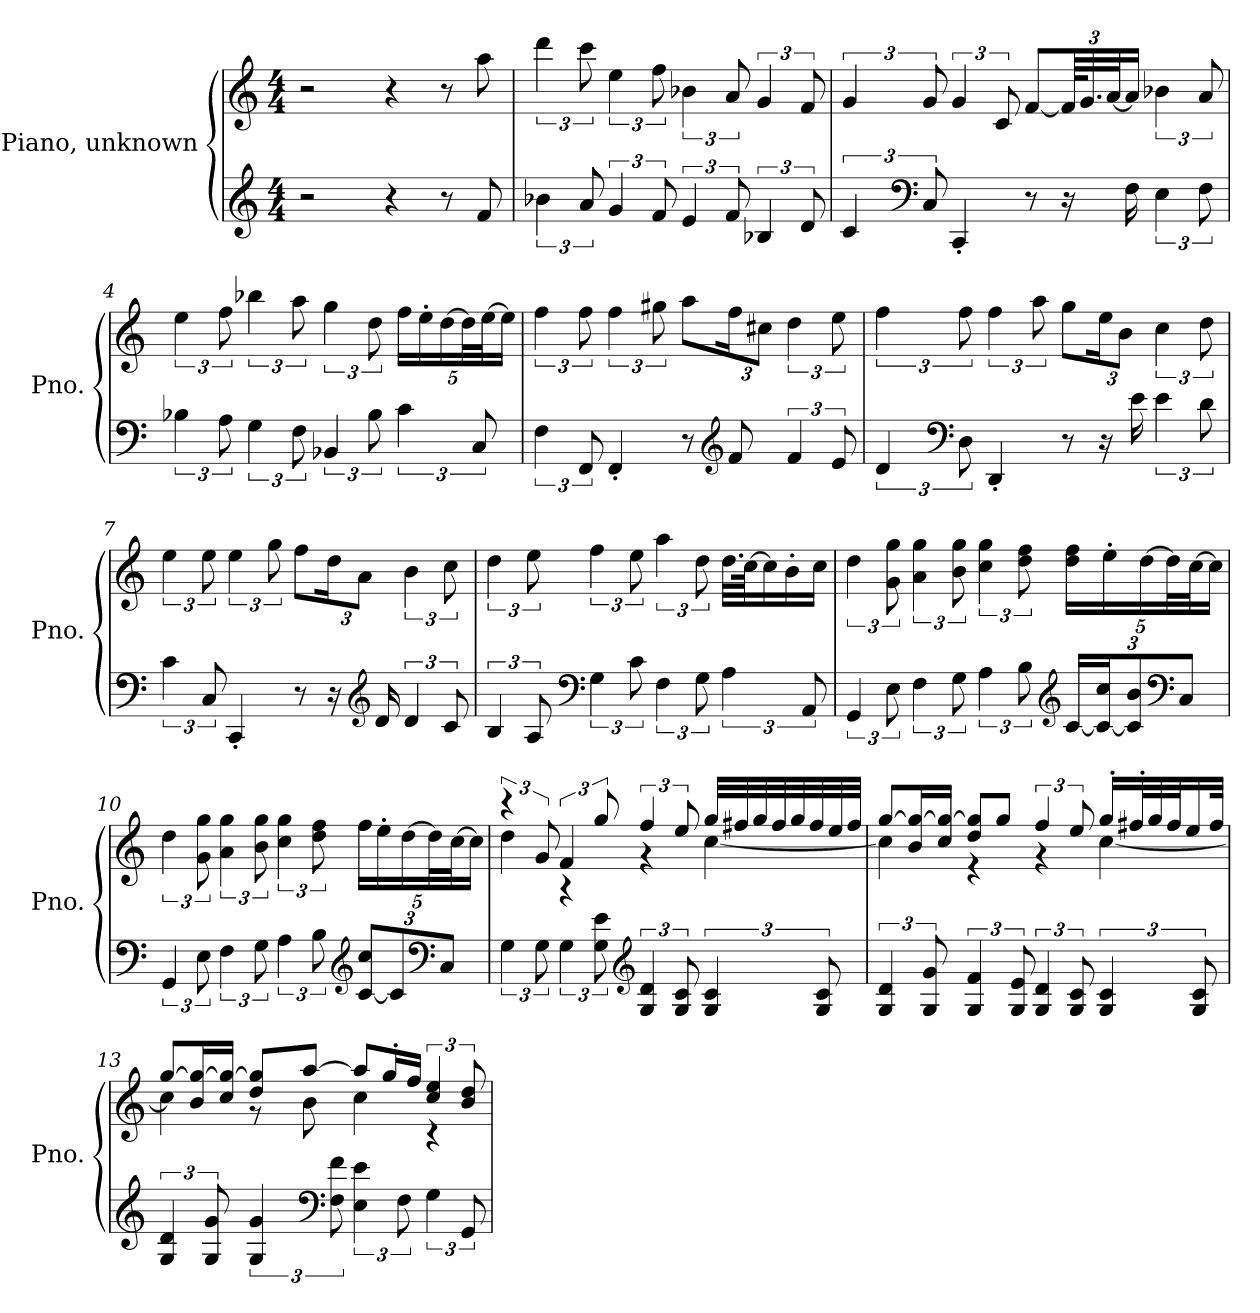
**kern	**kern
*part1	*part1
*staff2	*staff1
*I"Piano, unknown	*
*I'Pno.	*
*clefG2	*clefG2
*k[]	*k[]
*M4/4	*M4/4
*MM77	*MM77
=1	=1
2r	2r
4r	4r
8r	8r
8f/	8aa\
=2	=2
6b-X\	6ddd\
12a/	12ccc\
6g/	6ee\
12f/	12ff\
6e/	6b-X\
12f/	12a/
6B-X/	6g/
12d/	12f/
=3	=3
6c/	6g/
*clefF4	*
12C/	12g/
4CC'/	6g/
.	12c/
8r	[8f/L
*	*Xbrackettup
16r	96f/KLL]
.	48.g/
.	[48a/J
16F\	16a/JJ]
*	*brackettup
6E\	6b-X\
12F\	12a/
!!LO:LB:g=z
=4	=4
6B-X\	6ee\
12A\	12ff\
6G\	6bb-X\
12F\	12aa\
6BB-X/	6gg\
12B-\	12dd\
*	*Xbrackettup
6c\	20ff\LL
.	20ee'\
.	[20dd\
.	40dd\L]
12C/	.
.	[40ee\J
.	20ee\JJ]
=5	=5
*	*brackettup
6F\	6ff\
12FF/	12ff\
4FF'/	6ff\
.	12gg#X\
8r	8aa\L
*clefG2	*
*	*Xbrackettup
8f/	24ff\K
.	12cc#X\J
*	*brackettup
6f/	6dd\
12e/	12ee\
=6	=6
6d/	6ff\
*clefF4	*
12D\	12ff\
4DD'/	6ff\
.	12aa\
8r	8gg\L
*	*Xbrackettup
16r	24ee\K
.	12b\J
16e\	.
*	*brackettup
6e\	6cc\
12d\	12dd\
!!LO:LB:g=z
=7	=7
6c\	6ee\
12C/	12ee\
4CC'/	6ee\
.	12gg\
8r	8ff\L
*	*Xbrackettup
16r	24dd\K
.	12a\J
*clefG2	*
16d/	.
*	*brackettup
6d/	6b\
12c/	12cc\
=8	=8
6B/	6dd\
12A/	12ee\
*clefF4	*
6G\	6ff\
12c\	12ee\
6F\	6aa\
12G\	12dd\
6A\	32.dd\LLL
.	[64cc\JK
.	16cc\]
.	16b'\
12AA/	.
.	16cc\JJ
=9	=9
6GG/	6dd\
12E\	12g\ 12gg\
6F\	6a\ 6gg\
12G\	12b\ 12gg\
6A\	6cc\ 6gg\
12B\	12dd\ 12ff\
*clefG2	*
*Xbrackettup	*Xbrackettup
[24c/LL	20dd\ 20ff\LL
24c/_ 24cc/J	.
.	20ee'\
12c/] 12b/	.
.	[20dd\
.	40dd\L]
*clefF4	*
12C/J	.
.	[40cc\J
.	20cc\JJ]
!!LO:LB:g=z
=10	=10
*brackettup	*brackettup
6GG/	6dd\
12E\	12g\ 12gg\
6F\	6a\ 6gg\
12G\	12b\ 12gg\
6A\	6cc\ 6gg\
12B\	12dd\ 12ff\
*clefG2	*
*Xbrackettup	*Xbrackettup
[12c/ 12cc/L	20ff\LL
.	20ee'\
12c/]	.
.	[20dd\
.	40dd\L]
*clefF4	*
12C/J	.
.	[40cc\J
.	20cc\JJ]
=11	=11
*brackettup	*brackettup
*	*^
6G\	6r	4dd\
12G\	12g/	.
6G\	6f/	4r
12G\ 12e\	12gg/	.
*clefG2	*	*
6G/ 6d/	6ff/	4r
12G/ 12c/	12ee/	.
6G/ 6c/	32gg/LLL	[4cc\
.	32ff#X/	.
.	32gg/	.
.	32ff#/	.
.	32gg/	.
.	32ff#/	.
12G/ 12c/	.	.
.	32ee/	.
.	32ff#/JJJ	.
!!LO:LB:g=z	!!
=12	=12	=12
6G/ 6d/	[8gg/L	4cc\]
.	16b/ 16gg/_L	.
12G/ 12g/	.	.
.	16cc/ 16gg/_JJ	.
6G/ 6f/	8dd/ 8gg/]L	4r
.	8gg/J	.
12G/ 12e/	.	.
6G/ 6d/	6ff/	4r
12G/ 12c/	12ee/	.
6G/ 6c/	16gg'/LL	[4cc\
.	32ff#X'/L	.
.	32gg/	.
.	32ff#/J	.
.	16ee/	.
12G/ 12c/	.	.
.	32ff#/JJk	.
=13	=13	=13
6G/ 6d/	[8gg/L	4cc\]
.	16b/ 16gg/_L	.
12G/ 12g/	.	.
.	16cc/ 16gg/_JJ	.
6G/ 6g/	8dd/ 8gg/]L	8r
.	[8aa/J	8b\
*clefF4	*	*
12F\ 12f\	.	.
6E\ 6e\	8aa/L]	4cc\
.	16gg'/L	.
12F\	.	.
.	16ff/JJ	.
6G\	6cc/ 6ee/	4r
12GG/	12b/ 12dd/	.
*	*v	*v
=	=
*-	*-
